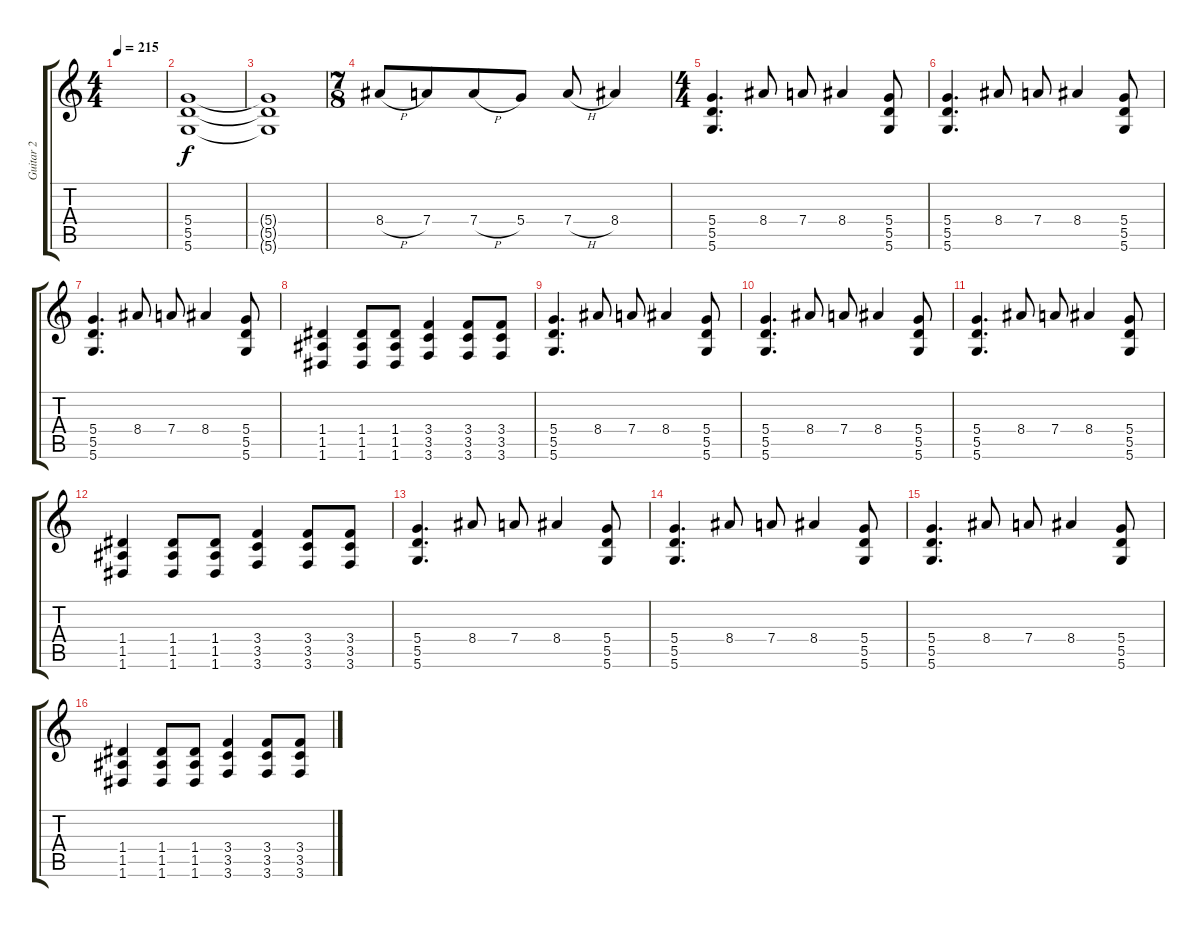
\track ("Guitar 2" "Guitar 2") {instrument distortionguitar}
\staff {score tabs}
\tuning (E4 B3 G3 D3 A2 D2) {hide}
\ts (4 4)
\tempo 215
\clef g2
\ks c
|
(5.4 5.5 5.6).1 |
(5.4{t} 5.5{t} 5.6{t}).1 |
\ts (7 8)
8.4{h}.8 7.4.8 7.4{h}.8 5.4.8 7.4{h}.8 8.4.4 |
\ts (4 4)
(5.4 5.5 5.6).4{d} 8.4.8 7.4.8 8.4.4 (5.4 5.5 5.6).8 |
(5.4 5.5 5.6).4{d} 8.4.8 7.4.8 8.4.4 (5.4 5.5 5.6).8 |
(5.4 5.5 5.6).4{d} 8.4.8 7.4.8 8.4.4 (5.4 5.5 5.6).8 |
(1.4 1.5 1.6).4 (1.4 1.5 1.6).8 (1.4 1.5 1.6).8 (3.4 3.5 3.6).4 (3.4 3.5 3.6).8 (3.4 3.5 3.6).8 |
(5.4 5.5 5.6).4{d} 8.4.8 7.4.8 8.4.4 (5.4 5.5 5.6).8 |
(5.4 5.5 5.6).4{d} 8.4.8 7.4.8 8.4.4 (5.4 5.5 5.6).8 |
(5.4 5.5 5.6).4{d} 8.4.8 7.4.8 8.4.4 (5.4 5.5 5.6).8 |
(1.4 1.5 1.6).4 (1.4 1.5 1.6).8 (1.4 1.5 1.6).8 (3.4 3.5 3.6).4 (3.4 3.5 3.6).8 (3.4 3.5 3.6).8 |
(5.4 5.5 5.6).4{d} 8.4.8 7.4.8 8.4.4 (5.4 5.5 5.6).8 |
(5.4 5.5 5.6).4{d} 8.4.8 7.4.8 8.4.4 (5.4 5.5 5.6).8 |
(5.4 5.5 5.6).4{d} 8.4.8 7.4.8 8.4.4 (5.4 5.5 5.6).8 |
(1.4 1.5 1.6).4 (1.4 1.5 1.6).8 (1.4 1.5 1.6).8 (3.4 3.5 3.6).4 (3.4 3.5 3.6).8 (3.4 3.5 3.6).8
